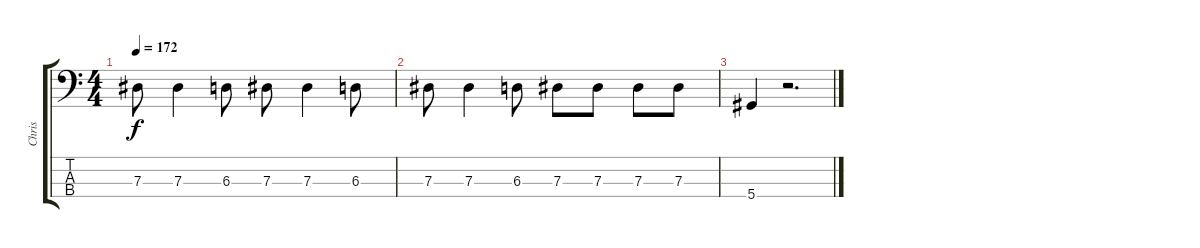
\track ("Chris" "Chris") {instrument electricbasspick}
\staff {score tabs}
\tuning (Gb2 Db2 Ab1 Eb1) {hide}
\ts (4 4)
\tempo 172
\clef f4
\ks c
7.3.8{dy f} 7.3.4 6.3.8 7.3.8 7.3.4 6.3.8 |
7.3.8 7.3.4 6.3.8 7.3.8 7.3.8 7.3.8 7.3.8 |
5.4.4 r.2{d}
